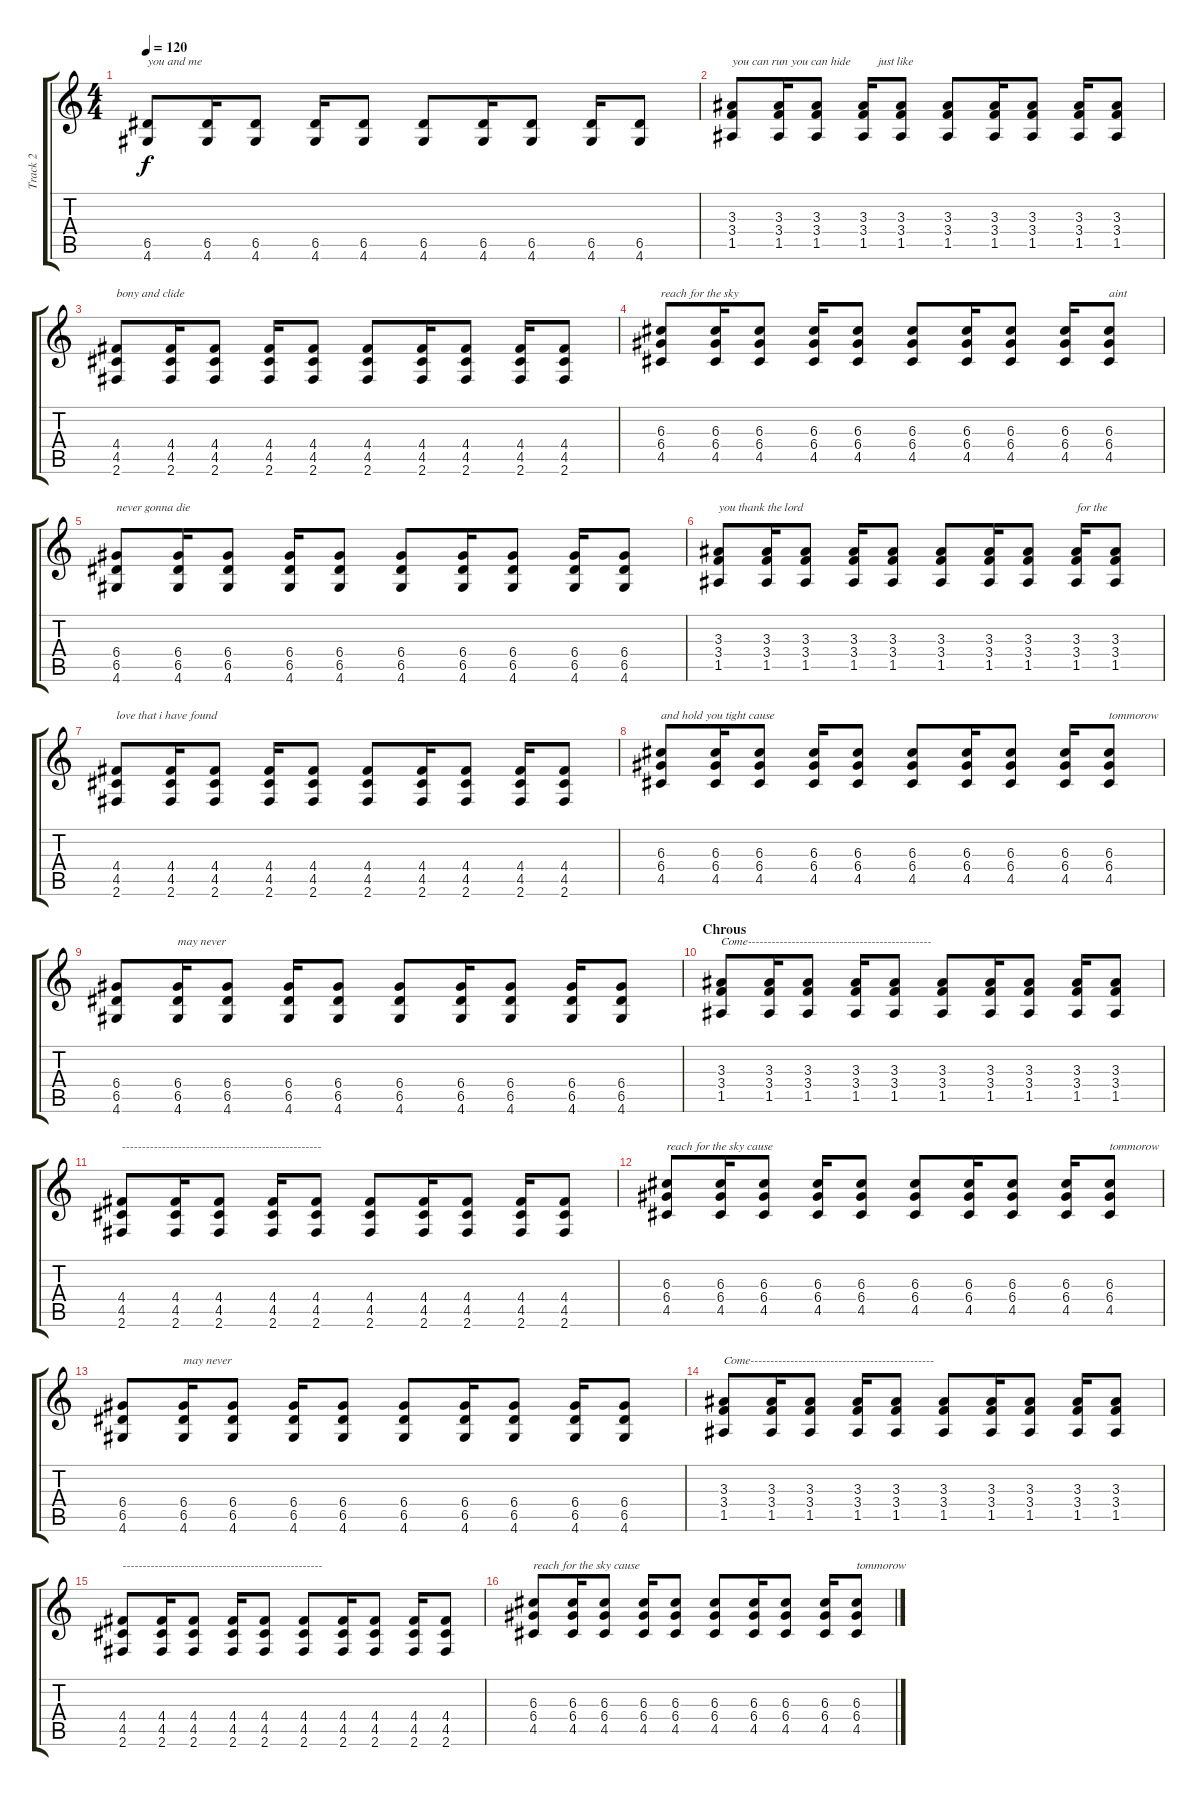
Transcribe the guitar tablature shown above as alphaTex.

\track ("Track 2" "Track 2") {instrument distortionguitar}
\staff {score tabs}
\tuning (E4 B3 G3 D3 A2 E2) {hide}
\ts (4 4)
\tempo 120
\clef g2
\ks c
(6.5 4.6).8{txt "you and me" dy f} (6.5 4.6).16 (6.5 4.6).8 (6.5 4.6).16 (6.5 4.6).8 (6.5 4.6).8 (6.5 4.6).16 (6.5 4.6).8 (6.5 4.6).16 (6.5 4.6).8 |
(3.3 3.4 1.5).8{txt "you can run you can hide         just like"} (3.3 3.4 1.5).16 (3.3 3.4 1.5).8 (3.3 3.4 1.5).16 (3.3 3.4 1.5).8 (3.3 3.4 1.5).8 (3.3 3.4 1.5).16 (3.3 3.4 1.5).8 (3.3 3.4 1.5).16 (3.3 3.4 1.5).8 |
(4.4 4.5 2.6).8{txt "bony and clide"} (4.4 4.5 2.6).16 (4.4 4.5 2.6).8 (4.4 4.5 2.6).16 (4.4 4.5 2.6).8 (4.4 4.5 2.6).8 (4.4 4.5 2.6).16 (4.4 4.5 2.6).8 (4.4 4.5 2.6).16 (4.4 4.5 2.6).8 |
(6.3 6.4 4.5).8{txt "reach for the sky"} (6.3 6.4 4.5).16 (6.3 6.4 4.5).8 (6.3 6.4 4.5).16 (6.3 6.4 4.5).8 (6.3 6.4 4.5).8 (6.3 6.4 4.5).16 (6.3 6.4 4.5).8 (6.3 6.4 4.5).16 (6.3 6.4 4.5).8{txt "aint"} |
(6.4 6.5 4.6).8{txt "never gonna die"} (6.4 6.5 4.6).16 (6.4 6.5 4.6).8 (6.4 6.5 4.6).16 (6.4 6.5 4.6).8 (6.4 6.5 4.6).8 (6.4 6.5 4.6).16 (6.4 6.5 4.6).8 (6.4 6.5 4.6).16 (6.4 6.5 4.6).8 |
(3.3 3.4 1.5).8{txt "you thank the lord"} (3.3 3.4 1.5).16 (3.3 3.4 1.5).8 (3.3 3.4 1.5).16 (3.3 3.4 1.5).8 (3.3 3.4 1.5).8 (3.3 3.4 1.5).16 (3.3 3.4 1.5).8 (3.3 3.4 1.5).16{txt "for the"} (3.3 3.4 1.5).8 |
(4.4 4.5 2.6).8{txt "love that i have found"} (4.4 4.5 2.6).16 (4.4 4.5 2.6).8 (4.4 4.5 2.6).16 (4.4 4.5 2.6).8 (4.4 4.5 2.6).8 (4.4 4.5 2.6).16 (4.4 4.5 2.6).8 (4.4 4.5 2.6).16 (4.4 4.5 2.6).8 |
(6.3 6.4 4.5).8{txt "and hold you tight cause"} (6.3 6.4 4.5).16 (6.3 6.4 4.5).8 (6.3 6.4 4.5).16 (6.3 6.4 4.5).8 (6.3 6.4 4.5).8 (6.3 6.4 4.5).16 (6.3 6.4 4.5).8 (6.3 6.4 4.5).16 (6.3 6.4 4.5).8{txt "tommorow"} |
(6.4 6.5 4.6).8 (6.4 6.5 4.6).16{txt "may never"} (6.4 6.5 4.6).8 (6.4 6.5 4.6).16 (6.4 6.5 4.6).8 (6.4 6.5 4.6).8 (6.4 6.5 4.6).16 (6.4 6.5 4.6).8 (6.4 6.5 4.6).16 (6.4 6.5 4.6).8 |
\section ("" "Chrous")
(3.3 3.4 1.5).8{txt "Come----------------------------------------------"} (3.3 3.4 1.5).16 (3.3 3.4 1.5).8 (3.3 3.4 1.5).16 (3.3 3.4 1.5).8 (3.3 3.4 1.5).8 (3.3 3.4 1.5).16 (3.3 3.4 1.5).8 (3.3 3.4 1.5).16 (3.3 3.4 1.5).8 |
(4.4 4.5 2.6).8{txt "--------------------------------------------------"} (4.4 4.5 2.6).16 (4.4 4.5 2.6).8 (4.4 4.5 2.6).16 (4.4 4.5 2.6).8 (4.4 4.5 2.6).8 (4.4 4.5 2.6).16 (4.4 4.5 2.6).8 (4.4 4.5 2.6).16 (4.4 4.5 2.6).8 |
(6.3 6.4 4.5).8{txt "reach for the sky cause"} (6.3 6.4 4.5).16 (6.3 6.4 4.5).8 (6.3 6.4 4.5).16 (6.3 6.4 4.5).8 (6.3 6.4 4.5).8 (6.3 6.4 4.5).16 (6.3 6.4 4.5).8 (6.3 6.4 4.5).16 (6.3 6.4 4.5).8{txt "tommorow"} |
(6.4 6.5 4.6).8 (6.4 6.5 4.6).16{txt "may never"} (6.4 6.5 4.6).8 (6.4 6.5 4.6).16 (6.4 6.5 4.6).8 (6.4 6.5 4.6).8 (6.4 6.5 4.6).16 (6.4 6.5 4.6).8 (6.4 6.5 4.6).16 (6.4 6.5 4.6).8 |
(3.3 3.4 1.5).8{txt "Come----------------------------------------------"} (3.3 3.4 1.5).16 (3.3 3.4 1.5).8 (3.3 3.4 1.5).16 (3.3 3.4 1.5).8 (3.3 3.4 1.5).8 (3.3 3.4 1.5).16 (3.3 3.4 1.5).8 (3.3 3.4 1.5).16 (3.3 3.4 1.5).8 |
(4.4 4.5 2.6).8{txt "--------------------------------------------------"} (4.4 4.5 2.6).16 (4.4 4.5 2.6).8 (4.4 4.5 2.6).16 (4.4 4.5 2.6).8 (4.4 4.5 2.6).8 (4.4 4.5 2.6).16 (4.4 4.5 2.6).8 (4.4 4.5 2.6).16 (4.4 4.5 2.6).8 |
(6.3 6.4 4.5).8{txt "reach for the sky cause"} (6.3 6.4 4.5).16 (6.3 6.4 4.5).8 (6.3 6.4 4.5).16 (6.3 6.4 4.5).8 (6.3 6.4 4.5).8 (6.3 6.4 4.5).16 (6.3 6.4 4.5).8 (6.3 6.4 4.5).16 (6.3 6.4 4.5).8{txt "tommorow"}
